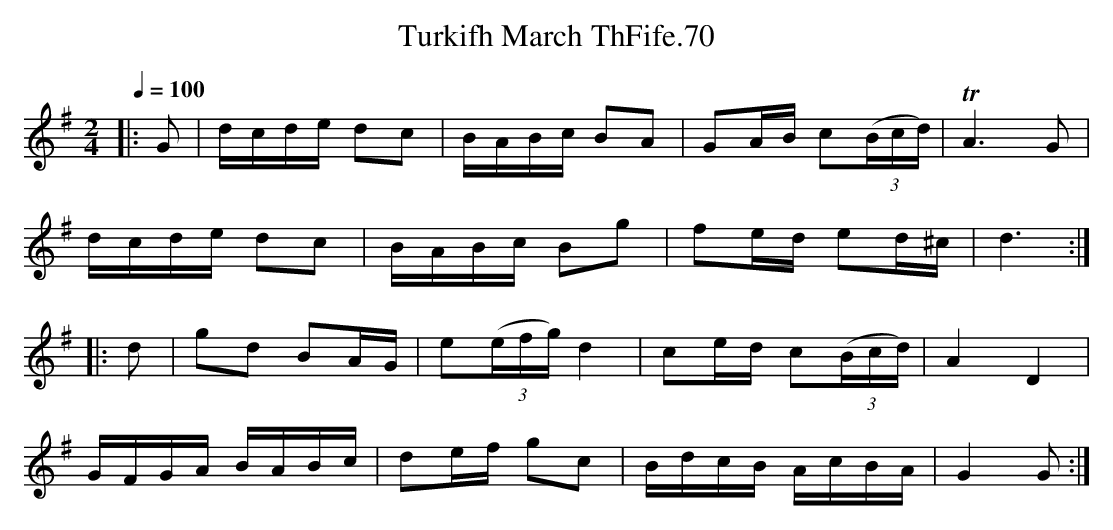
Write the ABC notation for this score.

X:1
T:Turkifh March ThFife.70
M:2/4
L:1/8
Q:1/4=100
K:G
|: G | d/c/d/e/ dc | B/A/B/c/ BA | GA/B/ c((3B/c/d/) | !trill!A3 G |
d/c/d/e/ dc | B/A/B/c/ Bg | fe/d/ ed/^c/ | d3 :|
|: d |gd BA/G/ | e((3e/f/g/) d2 | ce/d/ c((3B/c/d/) | A2 D2 |
G/F/G/A/ B/A/B/c/ |de/f/ gc | B/d/c/B/ A/c/B/A/ | G2 G :|
